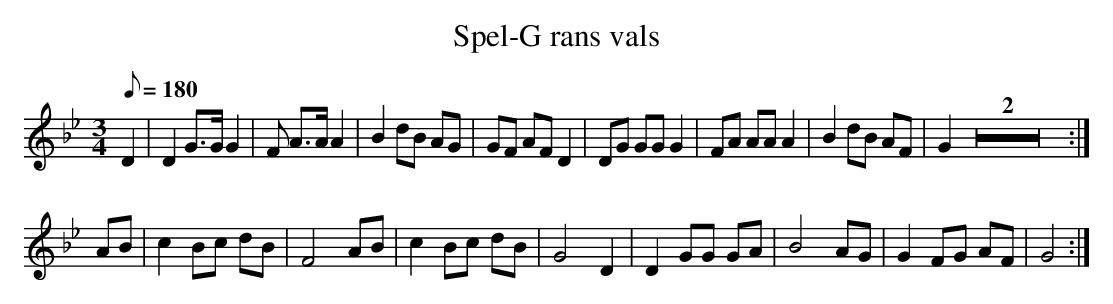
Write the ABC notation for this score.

X:1
T:Spel-G rans vals
M:3/4
L:1/8
K:Bb
Q:180
D2| D2 G3/2G/2 G2 | F#2 A3/2A/2 A2 | B2 dB AG | GF AF# D2 | DG GG G2 | F#A AA A2 | B2 dB AF# | G2 Z2 :|
AB | c2 Bc dB | F4 AB | c2 Bc dB | G4 D2 | D2 GG GA | B4 AG | G2 F#G AF# | G4 :|
